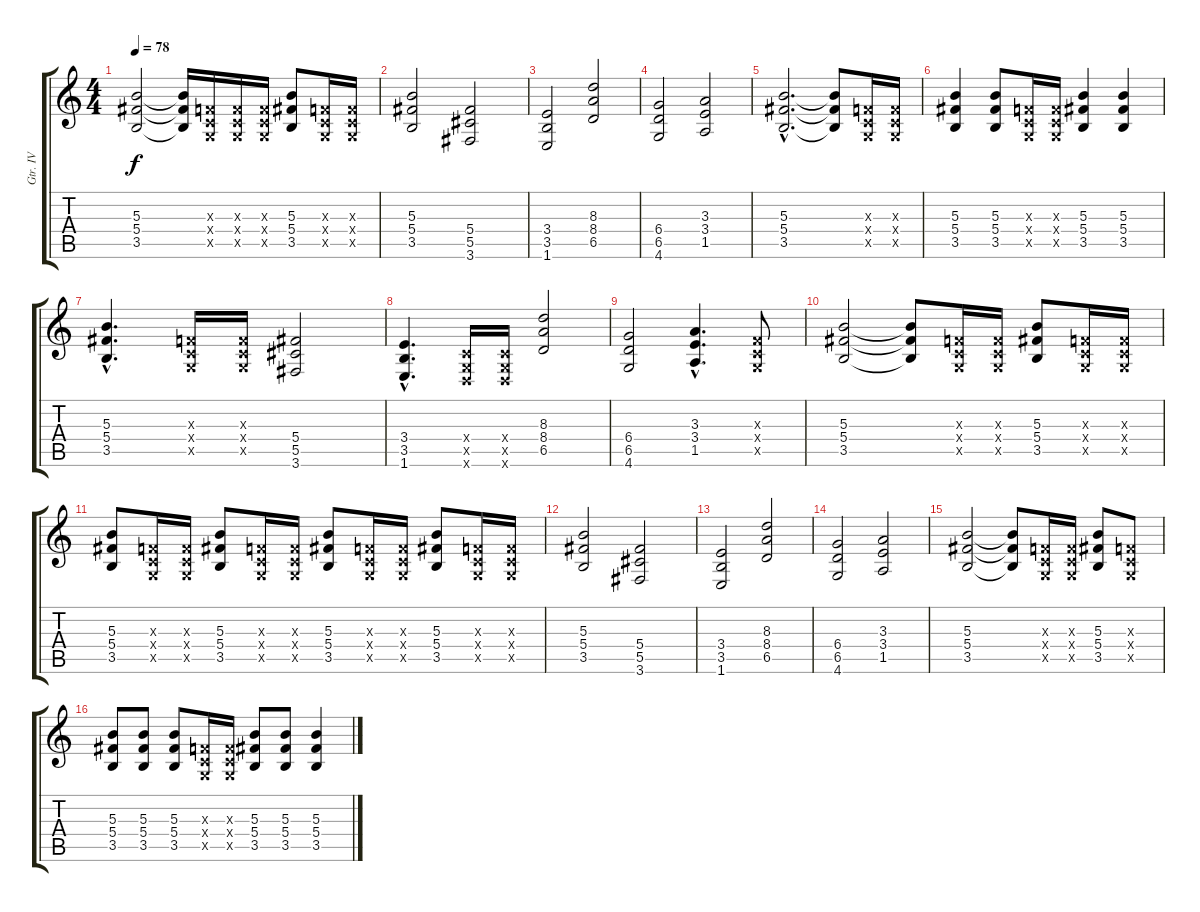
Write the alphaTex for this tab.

\track ("Gtr. IV" "Gtr. IV") {instrument overdrivenguitar}
\staff {score tabs}
\tuning (Eb4 Bb3 Gb3 Db3 Ab2 Eb2) {hide}
\ts (4 4)
\tempo 78
\clef g2
\ks c
(5.3{t} 5.4{t} 3.5{t}).2{dy f} (5.3{t} 5.4{t} 3.5{t}).16 (-1.3{x} -1.4{x} -1.5{x}).16 (-1.3{x} -1.4{x} -1.5{x}).16 (-1.3{x} -1.4{x} -1.5{x}).16 (5.3 5.4 3.5).8 (-1.3{x} -1.4{x} -1.5{x}).16 (-1.3{x} -1.4{x} -1.5{x}).16 |
(5.3 5.4 3.5).2 (5.4 5.5 3.6).2 |
(3.4 3.5 1.6).2 (8.3 8.4 6.5).2 |
(6.4 6.5 4.6).2 (3.3 3.4 1.5).2 |
(5.3{hac} 5.4{hac} 3.5{hac}).2{d} (5.3{t} 5.4{t} 3.5{t}).8 (-1.3{x} -1.4{x} -1.5{x}).16 (-1.3{x} -1.4{x} -1.5{x}).16 |
(5.3 5.4 3.5).4 (5.3 5.4 3.5).8 (-1.3{x} -1.4{x} -1.5{x}).16 (-1.3{x} -1.4{x} -1.5{x}).16 (5.3 5.4 3.5).4 (5.3 5.4 3.5).4 |
(5.3{hac} 5.4{hac} 3.5{hac}).4{d} (-1.3{x} -1.4{x} -1.5{x}).16 (-1.3{x} -1.4{x} -1.5{x}).16 (5.4 5.5 3.6).2 |
(3.4{hac} 3.5{hac} 1.6{hac}).4{d} (-1.4{x} -1.5{x} -1.6{x}).16 (-1.4{x} -1.5{x} -1.6{x}).16 (8.3 8.4 6.5).2 |
(6.4 6.5 4.6).2 (3.3{hac} 3.4{hac} 1.5{hac}).4{d} (-1.3{x} -1.4{x} -1.5{x}).8 |
(5.3 5.4 3.5).2 (5.3{t} 5.4{t} 3.5{t}).8 (-1.3{x} -1.4{x} -1.5{x}).16 (-1.3{x} -1.4{x} -1.5{x}).16 (5.3 5.4 3.5).8 (-1.3{x} -1.4{x} -1.5{x}).16 (-1.3{x} -1.4{x} -1.5{x}).16 |
(5.3 5.4 3.5).8 (-1.3{x} -1.4{x} -1.5{x}).16 (-1.3{x} -1.4{x} -1.5{x}).16 (5.3 5.4 3.5).8 (-1.3{x} -1.4{x} -1.5{x}).16 (-1.3{x} -1.4{x} -1.5{x}).16 (5.3 5.4 3.5).8 (-1.3{x} -1.4{x} -1.5{x}).16 (-1.3{x} -1.4{x} -1.5{x}).16 (5.3 5.4 3.5).8 (-1.3{x} -1.4{x} -1.5{x}).16 (-1.3{x} -1.4{x} -1.5{x}).16 |
(5.3 5.4 3.5).2 (5.4 5.5 3.6).2 |
(3.4 3.5 1.6).2 (8.3 8.4 6.5).2 |
(6.4 6.5 4.6).2 (3.3 3.4 1.5).2 |
(5.3 5.4 3.5).2 (5.3{t} 5.4{t} 3.5{t}).8 (-1.3{x} -1.4{x} -1.5{x}).16 (-1.3{x} -1.4{x} -1.5{x}).16 (5.3 5.4 3.5).8 (-1.3{x} -1.4{x} -1.5{x}).8 |
(5.3 5.4 3.5).8 (5.3 5.4 3.5).8 (5.3 5.4 3.5).8 (-1.3{x} -1.4{x} -1.5{x}).16 (-1.3{x} -1.4{x} -1.5{x}).16 (5.3 5.4 3.5).8 (5.3 5.4 3.5).8 (5.3 5.4 3.5).4
